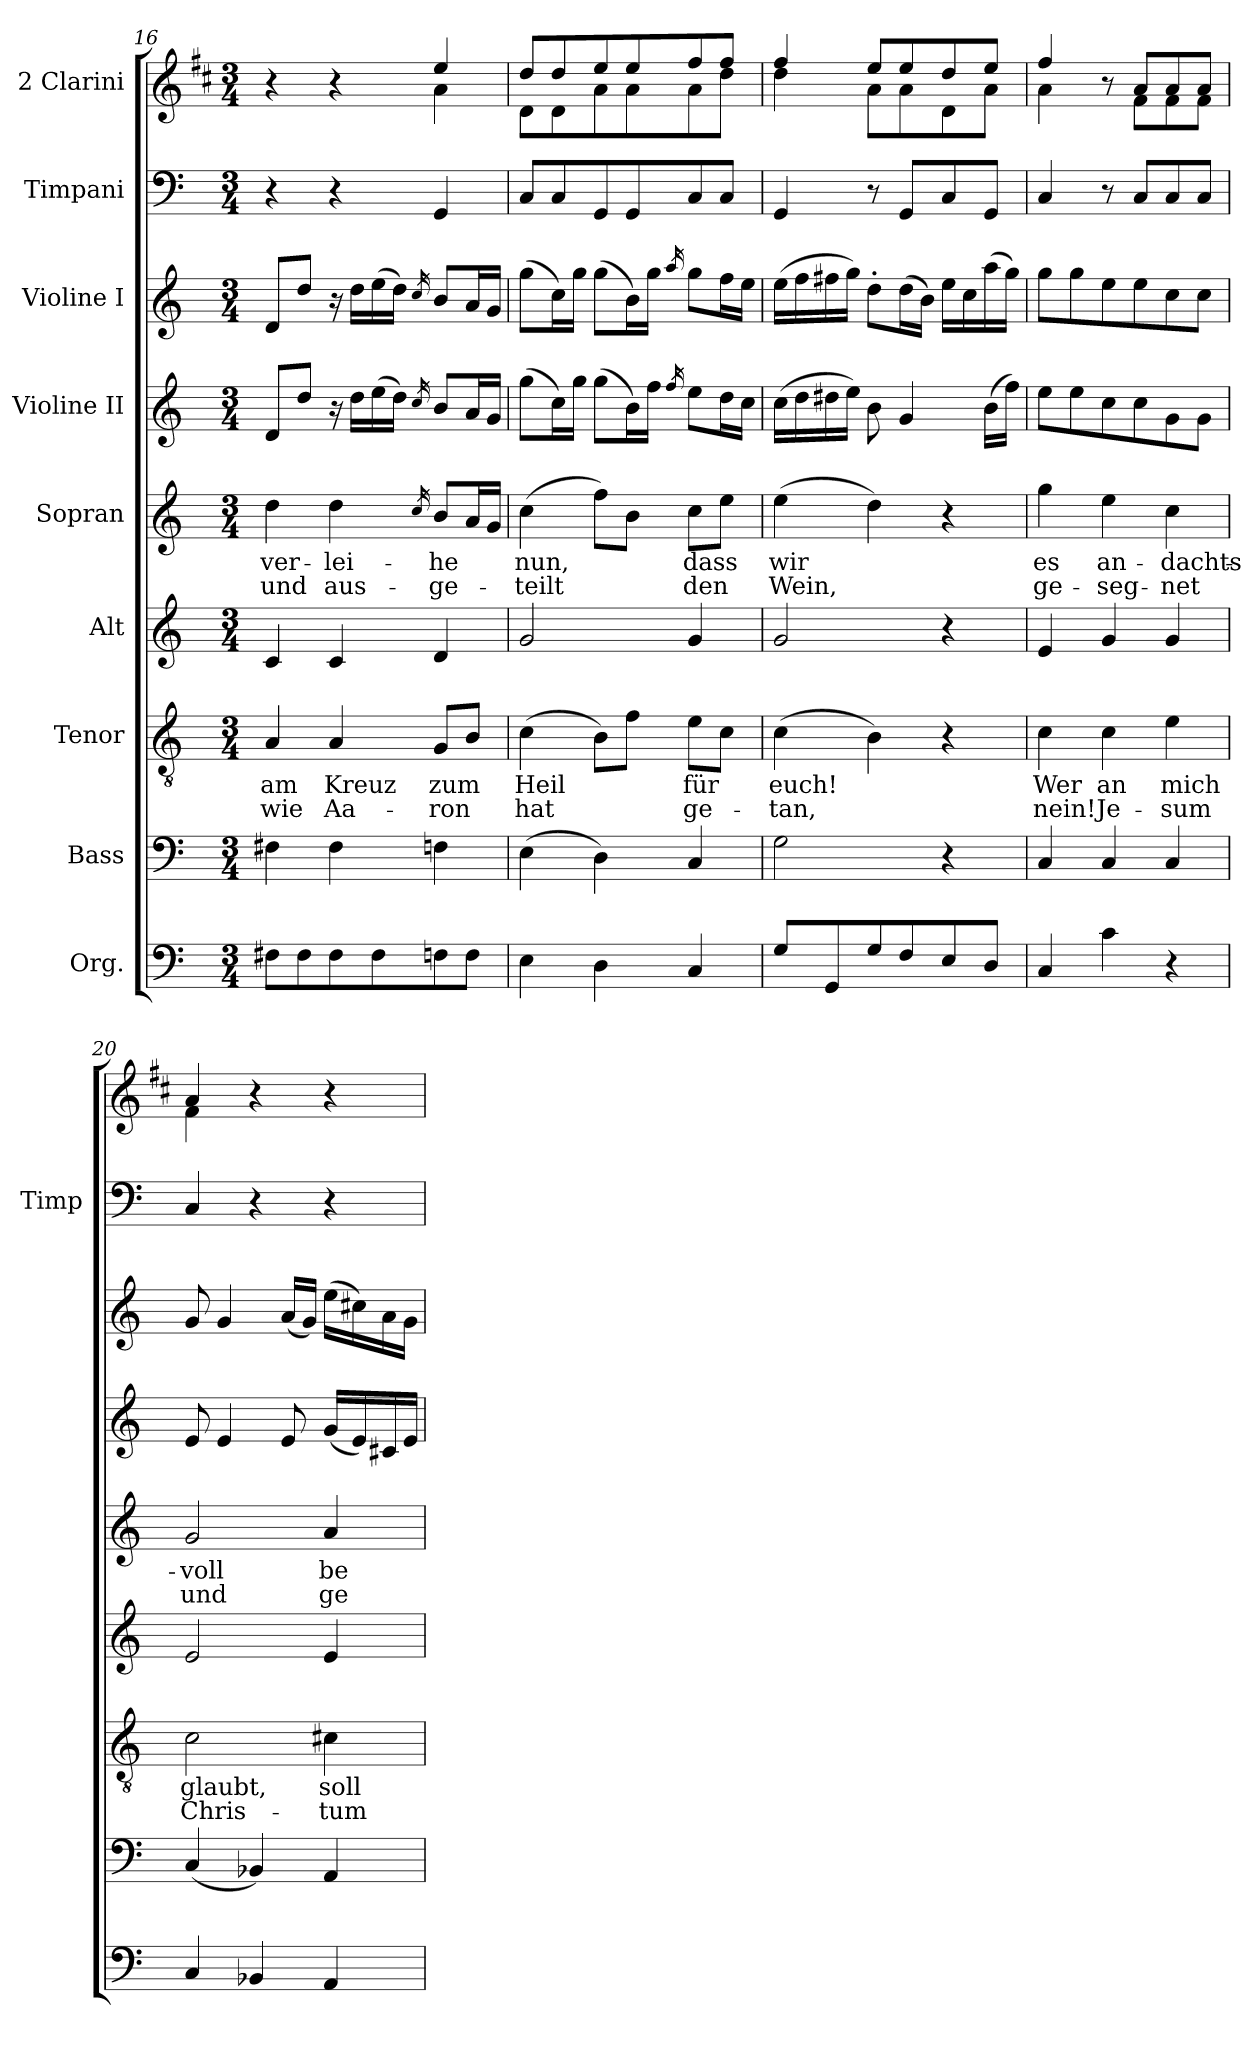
**kern	**kern	**kern	**text	**text	**kern	**kern	**text	**text	**kern	**kern	**kern	**kern
*part9	*part8	*part7	*part7	*part7	*part6	*part5	*part5	*part5	*part4	*part3	*part2	*part1
*staff9	*staff8	*staff7	*staff7	*staff7	*staff6	*staff5	*staff5	*staff5	*staff4	*staff3	*staff2	*staff1
*I"Org.	*I"Bass	*I"Tenor	*	*	*I"Alt	*I"Sopran	*	*	*I"Violine II	*I"Violine I	*I"Timpani	*I"2 Clarini
*	*	*	*	*	*	*	*	*	*	*	*I'Timp	*
*clefF4	*clefF4	*clefGv2	*	*	*clefG2	*clefG2	*	*	*clefG2	*clefG2	*clefF4	*clefG2
*ITrd7c12	*	*	*	*	*	*	*	*	*	*	*	*ITrd1c2
*k[]	*k[]	*k[]	*	*	*k[]	*k[]	*	*	*k[]	*k[]	*k[]	*k[]
*M3/4	*M3/4	*M3/4	*	*	*M3/4	*M3/4	*	*	*M3/4	*M3/4	*M3/4	*M3/4
=16	=16	=16	=16	=16	=16	=16	=16	=16	=16	=16	=16	=16
*	*	*	*	*	*	*	*	*	*	*	*	*^
8FF#X\L	4F#X\	4A/	am	wie	4c/	4dd\	ver-	und	8d/L	8d/L	4r	4r	4ryy
8FF#\	.	.	.	.	.	.	.	.	8dd/J	8dd/J	.	.	.
8FF#\	4F#\	4A/	Kreuz	Aa-	4c/	4dd\	-lei-	aus-	16r	16r	4r	4r	4ryy
.	.	.	.	.	.	.	.	.	16dd\LL	16dd\LL	.	.	.
8FF#\	.	.	.	.	.	.	.	.	(>16ee\	(>16ee\	.	.	.
.	.	.	.	.	.	.	.	.	16dd\JJ)	16dd\JJ)	.	.	.
.	.	.	.	.	.	16qcc/	.	.	16qcc/	16qcc/	.	.	.
8FFn\	4Fn\	8G/L	zum	-ron	4d/	8b/L	-he	-ge-	8b/L	8b/L	4GG/	4dd/	4g\
8FF\J	.	8B/J	.	.	.	16a/L	.	.	16a/L	16a/L	.	.	.
.	.	.	.	.	.	16g/JJ	.	.	16g/JJ	16g/JJ	.	.	.
=17	=17	=17	=17	=17	=17	=17	=17	=17	=17	=17	=17	=17	=17
4EE\	(>4E\	(4c\	Heil	hat	2g/	(4cc\	nun,	-teilt	(>8gg\L	(>8gg\L	8C/L	8cc/L	8c\L
.	.	.	.	.	.	.	.	.	16cc\L)	16cc\L)	8C/	8cc/	8c\
.	.	.	.	.	.	.	.	.	16gg\JJ	16gg\JJ	.	.	.
4DD\	4D\)	8B\L)	.	.	.	8ff\L)	.	.	(>8gg\L	(>8gg\L	8GG/	8dd/	8g\
.	.	8f\J	.	.	.	8b\J	.	.	16b\L)	16b\L)	8GG/	8dd/	8g\
.	.	.	.	.	.	.	.	.	16ff\JJ	16gg\JJ	.	.	.
.	.	.	.	.	.	.	.	.	16qff/	16qaa/	.	.	.
4CC/	4C/	8e\L	für	ge-	4g/	8cc\L	dass	den	8ee\L	8gg\L	8C/	8ee/	8g\
.	.	8c\J	.	.	.	8ee\J	.	.	16dd\L	16ff\L	8C/J	8ee/J	8cc\J
.	.	.	.	.	.	.	.	.	16cc\JJ	16ee\JJ	.	.	.
=18	=18	=18	=18	=18	=18	=18	=18	=18	=18	=18	=18	=18	=18
8GG/L	2G\	(>4c\	euch!	-tan,	2g/	(>4ee\	wir	Wein,	(>16cc\LL	(>16ee\LL	4GG/	4ee/	4cc\
.	.	.	.	.	.	.	.	.	16dd\	16ff\	.	.	.
8GGG/	.	.	.	.	.	.	.	.	16dd#X\	16ff#X\	.	.	.
.	.	.	.	.	.	.	.	.	16ee\JJ)	16gg\JJ)	.	.	.
8GG/	.	4B\)	.	.	.	4dd\)	.	.	8b\	8dd'\L	8r	8dd/L	8g\L
8FF/	.	.	.	.	.	.	.	.	4g/	(>16dd\L	8GG/L	8dd/	8g\
.	.	.	.	.	.	.	.	.	.	16b\JJ)	.	.	.
8EE/	4r	4r	.	.	4r	4r	.	.	.	16ee\LL	8C/	8cc/	8c\
.	.	.	.	.	.	.	.	.	.	16cc\	.	.	.
8DD/J	.	.	.	.	.	.	.	.	(>16b\LL	(>16aa\	8GG/J	8dd/J	8g\J
.	.	.	.	.	.	.	.	.	16ff\JJ)	16gg\JJ)	.	.	.
!!LO:PB:g=z	!!
=19	=19	=19	=19	=19	=19	=19	=19	=19	=19	=19	=19	=19	=19
4CC/	4C/	4c\	Wer	nein!	4e/	4gg\	es	ge-	8ee\L	8gg\L	4C/	4ee/	4g\
.	.	.	.	.	.	.	.	.	8ee\	8gg\	.	.	.
4C\	4C/	4c\	an	Je-	4g/	4ee\	an-	-seg-	8cc\	8ee\	8r	8r	8ryy
.	.	.	.	.	.	.	.	.	8cc\	8ee\	8C/L	8g/L	8e\L
4r	4C/	4e\	mich	-sum	4g/	4cc\	-dachts-	-net	8g\	8cc\	8C/	8g/	8e\
.	.	.	.	.	.	.	.	.	8g\J	8cc\J	8C/J	8g/J	8e\J
=20	=20	=20	=20	=20	=20	=20	=20	=20	=20	=20	=20	=20	=20
4CC/	(4C/	2c\	glaubt,	Chris-	2e/	2g/	-voll	und	8e/	8g/	4C/	4g/	4e\
.	.	.	.	.	.	.	.	.	4e/	4g/	.	.	.
4BBB-X/	4BB-X/)	.	.	.	.	.	.	.	.	.	4r	4r	4ryy
.	.	.	.	.	.	.	.	.	8e/	(16a/LL	.	.	.
.	.	.	.	.	.	.	.	.	.	16g/JJ)	.	.	.
4AAA/	4AA/	4c#X\	soll	-tum	4e/	4a/	be-	ge-	(16g/LL	(>16ee\LL	4r	4r	4ryy
.	.	.	.	.	.	.	.	.	16e/)	16cc#X\)	.	.	.
.	.	.	.	.	.	.	.	.	16c#X/	16a\	.	.	.
.	.	.	.	.	.	.	.	.	16e/JJ	16g\JJ	.	.	.
*	*	*	*	*	*	*	*	*	*	*	*	*v	*v
=	=	=	=	=	=	=	=	=	=	=	=	=
*-	*-	*-	*-	*-	*-	*-	*-	*-	*-	*-	*-	*-
